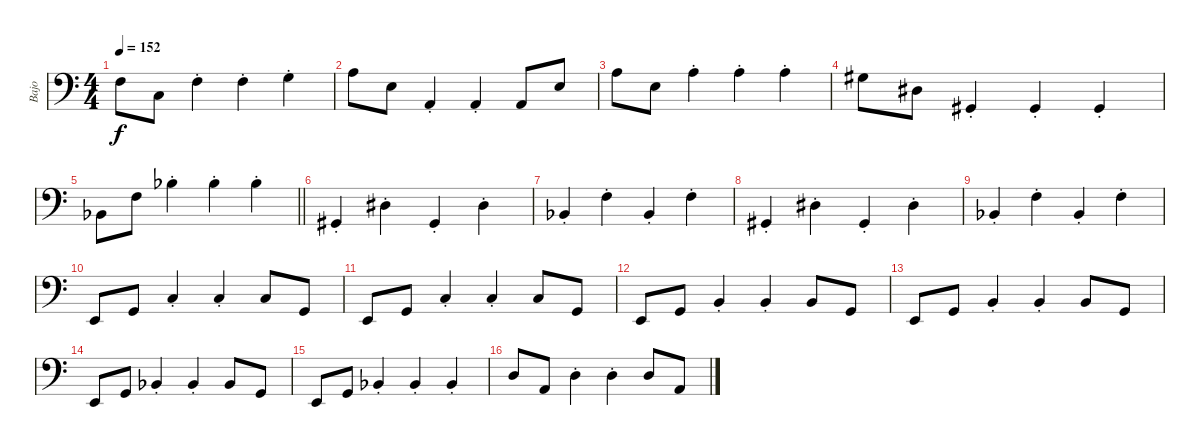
\track ("Bajo" "Bajo") {instrument electricbassfinger}
\staff {score}
\tuning (G2 D2 A1 E1) {hide}
\ts (4 4)
\tempo 152
\clef f4
\ks c
3.2.8{dy f} 3.3.8 3.2{st}.4 3.2{st}.4 0.1{st}.4 |
2.1.8 2.2.8 0.3{st}.4 0.3{st}.4 0.3.8 2.2.8 |
2.1.8 2.2.8 2.1{st}.4 2.1{st}.4 2.1{st}.4 |
1.1.8 1.2.8 4.4{st}.4 4.4{st}.4 4.4{st}.4 |
\barLineRight lightlight
6.4{acc b}.8 8.3.8 8.2{st acc b}.4 8.2{st acc b}.4 8.2{st acc b}.4 |
4.4{st}.4 6.3{st}.4 4.4{st}.4 6.3{st}.4 |
6.4{st acc b}.4 8.3{st}.4 6.4{st acc b}.4 8.3{st}.4 |
4.4{st}.4 6.3{st}.4 4.4{st}.4 6.3{st}.4 |
6.4{st acc b}.4 8.3{st}.4 6.4{st acc b}.4 8.3{st}.4 |
0.4.8 3.4.8 3.3{st}.4 3.3{st}.4 3.3.8 3.4.8 |
0.4.8 3.4.8 3.3{st}.4 3.3{st}.4 3.3.8 3.4.8 |
0.4.8 3.4.8 2.3{st}.4 2.3{st}.4 2.3.8 3.4.8 |
0.4.8 3.4.8 2.3{st}.4 2.3{st}.4 2.3.8 3.4.8 |
0.4.8 3.4.8 1.3{st acc b}.4 1.3{st acc b}.4 1.3{acc b}.8 3.4.8 |
0.4.8 3.4.8 1.3{st acc b}.4 1.3{st acc b}.4 1.3{st acc b}.4 |
0.2.8 0.3.8 0.2{st}.4 0.2{st}.4 0.2.8 0.3.8
